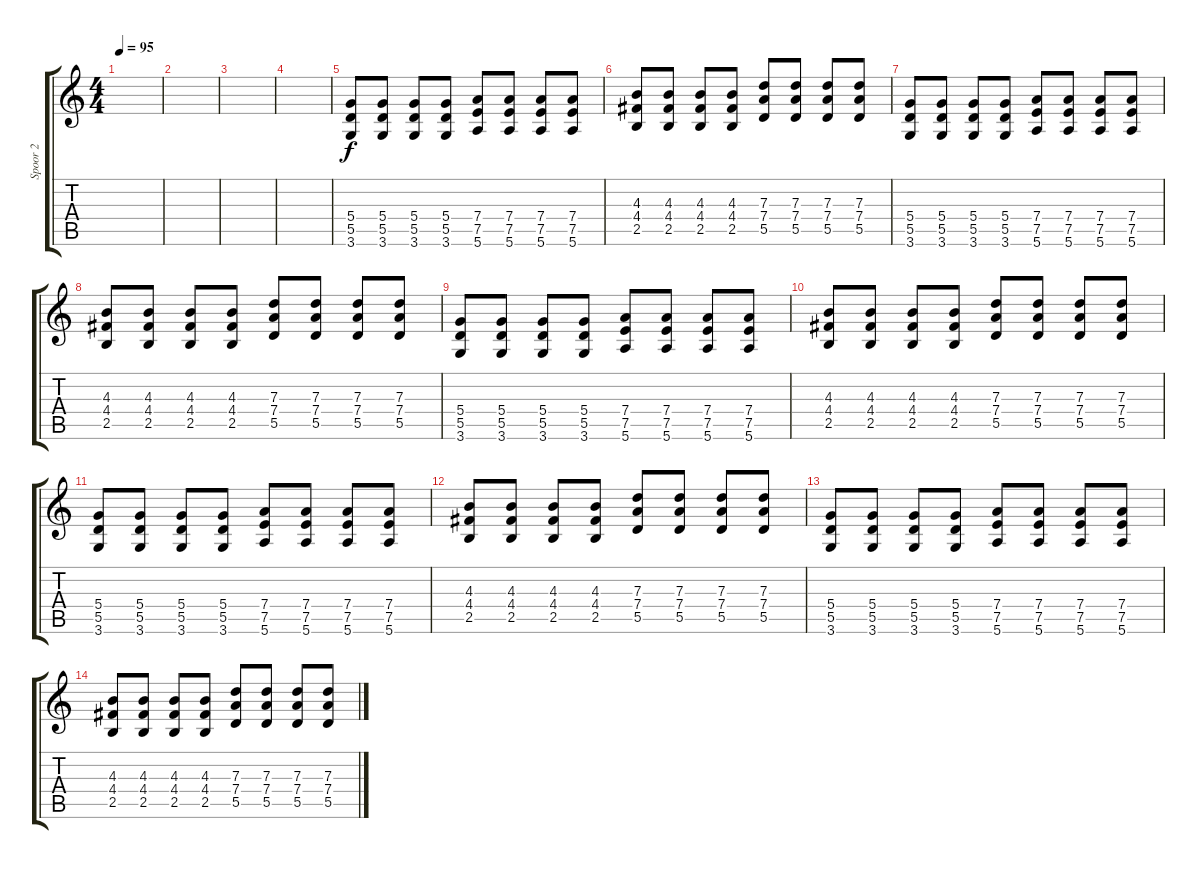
\track ("Spoor 2" "Spoor 2") {instrument distortionguitar}
\staff {score tabs}
\tuning (E4 B3 G3 D3 A2 E2) {hide}
\ts (4 4)
\tempo 95
\clef g2
\ks c
|
|
|
|
(5.4 5.5 3.6).8 (5.4 5.5 3.6).8 (5.4 5.5 3.6).8 (5.4 5.5 3.6).8 (7.4 7.5 5.6).8 (7.4 7.5 5.6).8 (7.4 7.5 5.6).8 (7.4 7.5 5.6).8 |
(4.3 4.4 2.5).8 (4.3 4.4 2.5).8 (4.3 4.4 2.5).8 (4.3 4.4 2.5).8 (7.3 7.4 5.5).8 (7.3 7.4 5.5).8 (7.3 7.4 5.5).8 (7.3 7.4 5.5).8 |
(5.4 5.5 3.6).8 (5.4 5.5 3.6).8 (5.4 5.5 3.6).8 (5.4 5.5 3.6).8 (7.4 7.5 5.6).8 (7.4 7.5 5.6).8 (7.4 7.5 5.6).8 (7.4 7.5 5.6).8 |
(4.3 4.4 2.5).8 (4.3 4.4 2.5).8 (4.3 4.4 2.5).8 (4.3 4.4 2.5).8 (7.3 7.4 5.5).8 (7.3 7.4 5.5).8 (7.3 7.4 5.5).8 (7.3 7.4 5.5).8 |
(5.4 5.5 3.6).8 (5.4 5.5 3.6).8 (5.4 5.5 3.6).8 (5.4 5.5 3.6).8{txt ""} (7.4 7.5 5.6).8 (7.4 7.5 5.6).8 (7.4 7.5 5.6).8 (7.4 7.5 5.6).8 |
(4.3 4.4 2.5).8 (4.3 4.4 2.5).8 (4.3 4.4 2.5).8 (4.3 4.4 2.5).8 (7.3 7.4 5.5).8 (7.3 7.4 5.5).8 (7.3 7.4 5.5).8 (7.3 7.4 5.5).8 |
(5.4 5.5 3.6).8 (5.4 5.5 3.6).8 (5.4 5.5 3.6).8 (5.4 5.5 3.6).8 (7.4 7.5 5.6).8 (7.4 7.5 5.6).8 (7.4 7.5 5.6).8 (7.4 7.5 5.6).8 |
(4.3 4.4 2.5).8 (4.3 4.4 2.5).8 (4.3 4.4 2.5).8 (4.3 4.4 2.5).8 (7.3 7.4 5.5).8 (7.3 7.4 5.5).8 (7.3 7.4 5.5).8 (7.3 7.4 5.5).8 |
(5.4 5.5 3.6).8 (5.4 5.5 3.6).8 (5.4 5.5 3.6).8 (5.4 5.5 3.6).8 (7.4 7.5 5.6).8 (7.4 7.5 5.6).8 (7.4 7.5 5.6).8 (7.4 7.5 5.6).8 |
(4.3 4.4 2.5).8 (4.3 4.4 2.5).8 (4.3 4.4 2.5).8 (4.3 4.4 2.5).8 (7.3 7.4 5.5).8 (7.3 7.4 5.5).8 (7.3 7.4 5.5).8 (7.3 7.4 5.5).8
